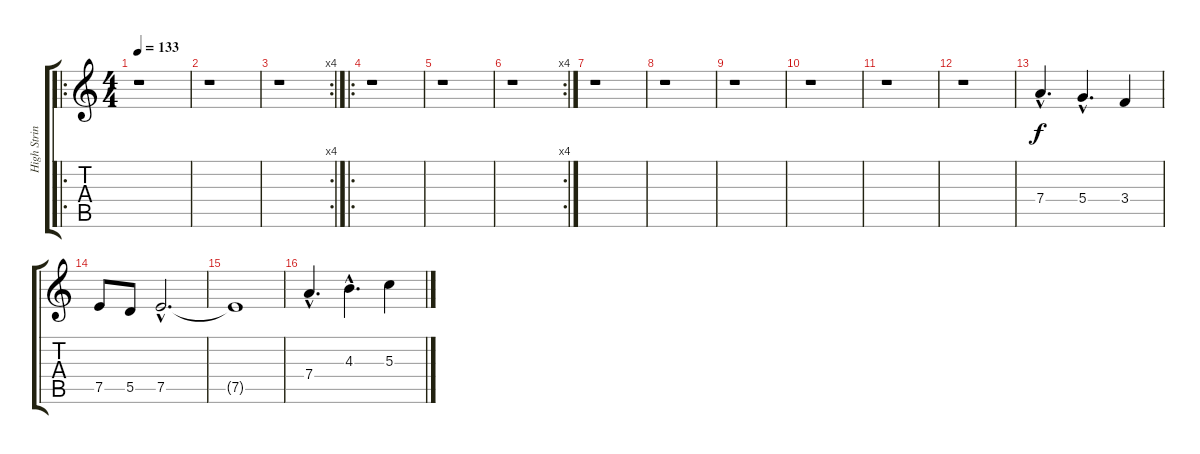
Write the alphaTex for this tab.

\track ("High Strings" "High Strin") {instrument stringensemble1}
\staff {score tabs}
\tuning (E5 B4 G4 D4 A3 E3) {hide}
\ro
\ts (4 4)
\tempo 133
\clef g2
\ks c
r.1{dy f instrument stringensemble1} |
r.1 |
\rc 4
r.1 |
\ro
r.1 |
r.1 |
\rc 4
r.1 |
r.1 |
r.1 |
r.1 |
r.1 |
r.1 |
r.1 |
7.4{hac}.4{d} 5.4{hac}.4{d} 3.4.4 |
7.5.8 5.5.8 7.5{hac}.2{d} |
7.5{t}.1 |
7.4{hac}.4{d} 4.3{hac}.4{d} 5.3.4
